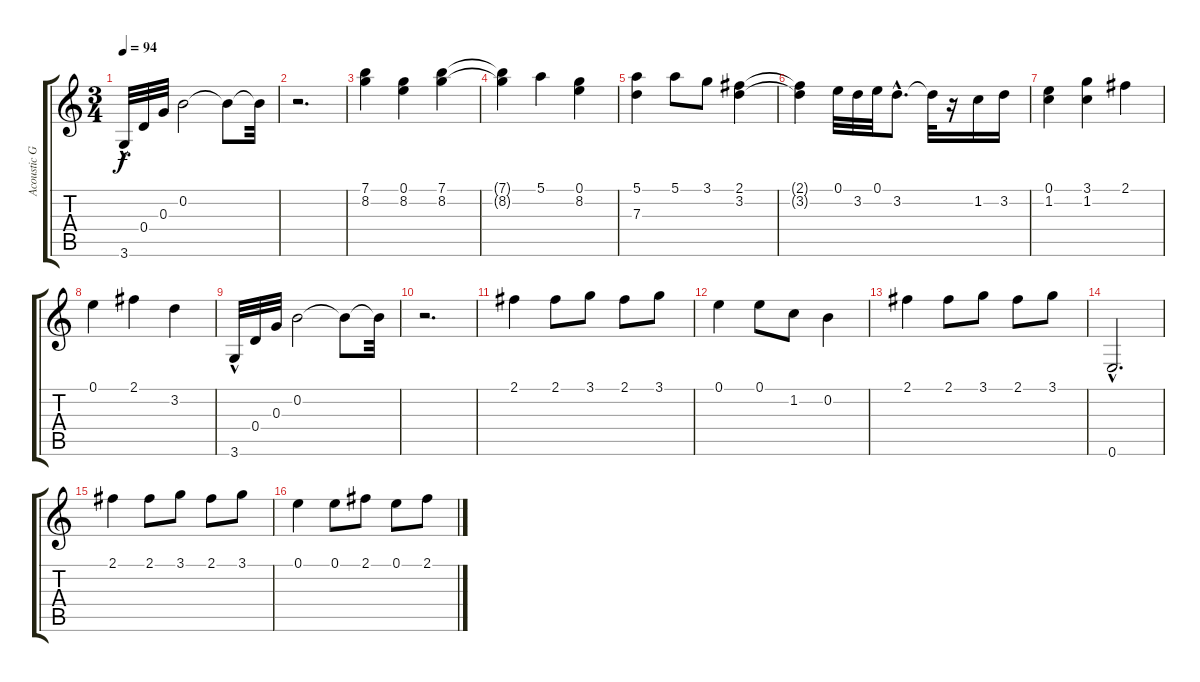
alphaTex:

\track ("Acoustic Guitar 1" "Acoustic G") {instrument acousticguitarnylon}
\staff {score tabs}
\tuning (E4 B3 G3 D3 A2 E2) {hide}
\ts (3 4)
\tempo 94
\clef g2
\ks c
3.6{hac}.32{dy f} 0.4.32 0.3.32 0.2.2 0.2{t}.8 0.2{t}.32 |
r.2{d} |
(7.1 8.2).4 (0.1 8.2).4 (7.1 8.2).4 |
(7.1{t} 8.2{t}).4 5.1.4 (0.1 8.2).4 |
(5.1 7.3).4 5.1.8 3.1.8 (2.1 3.2).4 |
(2.1{t} 3.2{t}).4 0.1.32 3.2.32 0.1.32 3.2{hac}.8{d} 3.2{t}.32 r.16 1.2.16 3.2.16 |
(0.1 1.2).4 (3.1 1.2).4 2.1.4 |
0.1.4 2.1.4 3.2.4 |
3.6{hac}.32 0.4.32 0.3.32 0.2.2 0.2{t}.8 0.2{t}.32 |
r.2{d} |
2.1.4 2.1.8 3.1.8 2.1.8 3.1.8 |
0.1.4 0.1.8 1.2.8 0.2.4 |
2.1.4 2.1.8 3.1.8 2.1.8 3.1.8 |
0.6{hac}.2{d} |
2.1.4 2.1.8 3.1.8 2.1.8 3.1.8 |
0.1.4 0.1.8 2.1.8 0.1.8 2.1.8
